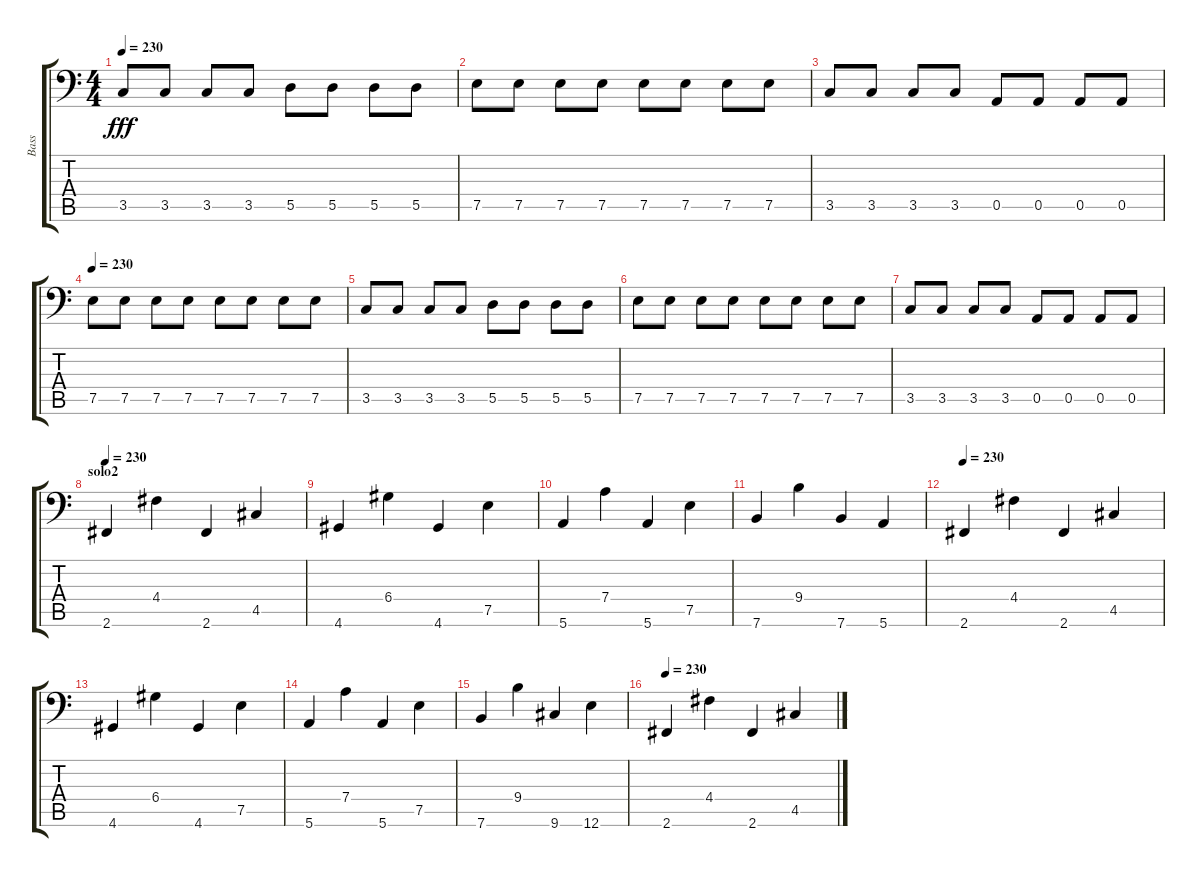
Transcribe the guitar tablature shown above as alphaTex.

\track ("Bass" "Bass") {instrument electricbassfinger}
\staff {score tabs}
\tuning (E3 B2 G2 D2 A1 E1) {hide}
\ts (4 4)
\tempo 230
\clef f4
\ks c
3.5.8{dy fff} 3.5.8 3.5.8 3.5.8 5.5.8 5.5.8 5.5.8 5.5.8 |
7.5.8 7.5.8 7.5.8 7.5.8 7.5.8 7.5.8 7.5.8 7.5.8 |
3.5.8 3.5.8 3.5.8 3.5.8 0.5.8 0.5.8 0.5.8 0.5.8 |
\tempo 230
7.5.8 7.5.8 7.5.8 7.5.8 7.5.8 7.5.8 7.5.8 7.5.8 |
3.5.8 3.5.8 3.5.8 3.5.8 5.5.8 5.5.8 5.5.8 5.5.8 |
7.5.8 7.5.8 7.5.8 7.5.8 7.5.8 7.5.8 7.5.8 7.5.8 |
3.5.8 3.5.8 3.5.8 3.5.8 0.5.8 0.5.8 0.5.8 0.5.8 |
\section ("" "solo2")
\tempo 230
2.6.4 4.4.4 2.6.4 4.5.4 |
4.6.4 6.4.4 4.6.4 7.5.4 |
5.6.4 7.4.4 5.6.4 7.5.4 |
7.6.4 9.4.4 7.6.4 5.6.4 |
\tempo 230
2.6.4 4.4.4 2.6.4 4.5.4 |
4.6.4 6.4.4 4.6.4 7.5.4 |
5.6.4 7.4.4 5.6.4 7.5.4 |
7.6.4 9.4.4 9.6.4 12.6.4 |
\tempo 230
2.6.4 4.4.4 2.6.4 4.5.4
